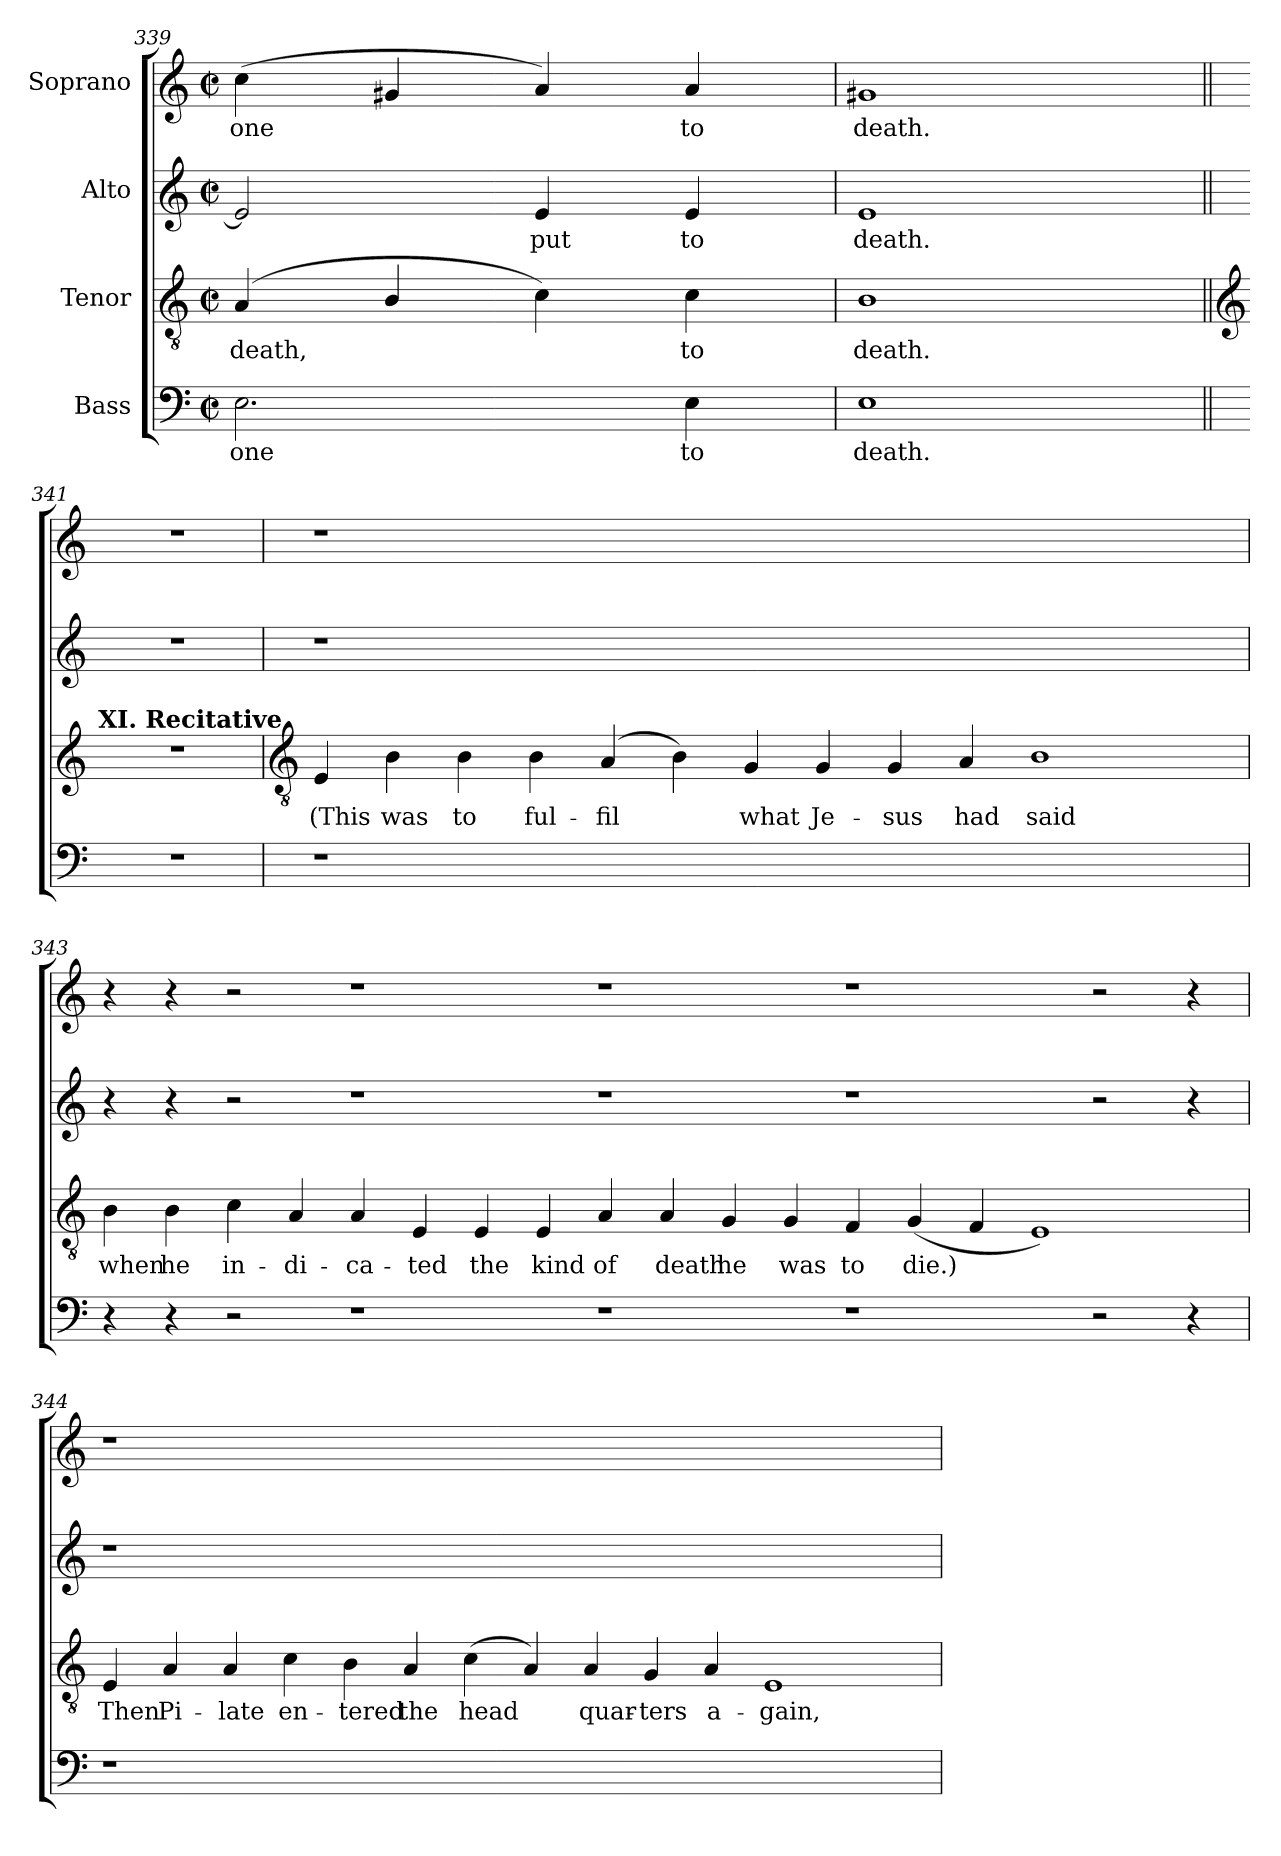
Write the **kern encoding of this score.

**kern	**text	**kern	**text	**kern	**text	**kern	**text
*part4	*part4	*part3	*part3	*part2	*part2	*part1	*part1
*staff4	*staff4	*staff3	*staff3	*staff2	*staff2	*staff1	*staff1
*I"Bass	*	*I"Tenor	*	*I"Alto	*	*I"Soprano	*
*clefF4	*	*clefGv2	*	*clefG2	*	*clefG2	*
*	*	*ITrd7c12	*	*	*	*	*
*k[]	*	*k[]	*	*k[]	*	*k[]	*
*C:	*	*C:	*	*C:	*	*C:	*
*M2/2	*	*M2/2	*	*M2/2	*	*M2/2	*
*met(c|)	*	*met(c|)	*	*met(c|)	*	*met(c|)	*
=339	=339	=339	=339	=339	=339	=339	=339
!	!LO:LY:b:color=#000000	!	!	!	!	!	!
!	!	!	!LO:LY:b:color=#000000	!	!	!	!
!	!	!	!	!	!	!	!LO:LY:b:color=#000000
2.Ei\	-one	(4AAi/	death,	2ei/]	.	(4cci\	-one
.	.	4BBi/	.	.	.	4g#Xi/	.
!	!	!	!	!	!LO:LY:b:color=#000000	!	!
.	.	4Ci\)	.	4ei/	put	4ai/)	.
!	!LO:LY:b:color=#000000	!	!	!	!	!	!
!	!	!	!LO:LY:b:color=#000000	!	!	!	!
!	!	!	!	!	!LO:LY:b:color=#000000	!	!
!	!	!	!	!	!	!	!LO:LY:b:color=#000000
4Ei\	to	4Ci\	to	4ei/	to	4ai/	to
=340	=340	=340	=340	=340	=340	=340	=340
!	!LO:LY:b:color=#000000	!	!	!	!	!	!
!	!	!	!LO:LY:b:color=#000000	!	!	!	!
!	!	!	!	!	!LO:LY:b:color=#000000	!	!
!	!	!	!	!	!	!	!LO:LY:b:color=#000000
1Ei	death.	1BBi	death.	1ei	death.	1g#Xi	death.
!!LO:PB:g=z
=341||	=341||	=341||	=341||	=341||	=341||	=341||	=341||
*	*	*stria0	*	*	*	*	*
*	*	*clefG2	*	*	*	*	*
!	!	!LO:TX:a:B:t=XI. Recitative	!	!	!	!	!
1r	.	1r	.	1r	.	1r	.
=342	=342	=342	=342	=342	=342	=342	=342
*	*	*clefGv2	*	*	*	*	*
!LO:N:vis=1	!	!	!	!	!	!	!
!	!	!	!LO:LY:b:color=#000000	!LO:N:vis=1	!	!LO:N:vis=1	!
1r	.	4EEi/	(This	1r	.	1r	.
!	!	!	!LO:LY:b:color=#000000	!	!	!	!
.	.	4BBi\	was	.	.	.	.
!	!	!	!LO:LY:b:color=#000000	!	!	!	!
.	.	4BBi\	to	.	.	.	.
!	!	!	!LO:LY:b:color=#000000	!	!	!	!
.	.	4BBi\	ful-	.	.	.	.
!	!	!	!LO:LY:b:color=#000000	!	!	!	!
0ryy	.	(4AAi/	-fil	0ryy	.	0ryy	.
.	.	4BBi\)	.	.	.	.	.
!	!	!	!LO:LY:b:color=#000000	!	!	!	!
.	.	4GGi/	what	.	.	.	.
!	!	!	!LO:LY:b:color=#000000	!	!	!	!
.	.	4GGi/	Je-	.	.	.	.
!	!	!	!LO:LY:b:color=#000000	!	!	!	!
.	.	4GGi/	-sus	.	.	.	.
!	!	!	!LO:LY:b:color=#000000	!	!	!	!
.	.	4AAi/	had	.	.	.	.
!	!	!	!LO:LY:b:color=#000000	!	!	!	!
.	.	1BBi	said	.	.	.	.
2ryy	.	.	.	2ryy	.	2ryy	.
=343	=343	=343	=343	=343	=343	=343	=343
!	!	!	!LO:LY:b:color=#000000	!	!	!	!
4r	.	4BBi\	when	4r	.	4r	.
!	!	!	!LO:LY:b:color=#000000	!	!	!	!
4r	.	4BBi\	he	4r	.	4r	.
!	!	!	!LO:LY:b:color=#000000	!	!	!	!
2r	.	4Ci\	in-	2r	.	2r	.
!	!	!	!LO:LY:b:color=#000000	!	!	!	!
.	.	4AAi/	-di-	.	.	.	.
!	!	!	!LO:LY:b:color=#000000	!	!	!	!
1r	.	4AAi/	-ca-	1r	.	1r	.
!	!	!	!LO:LY:b:color=#000000	!	!	!	!
.	.	4EEi/	-ted	.	.	.	.
!	!	!	!LO:LY:b:color=#000000	!	!	!	!
.	.	4EEi/	the	.	.	.	.
!	!	!	!LO:LY:b:color=#000000	!	!	!	!
.	.	4EEi/	kind	.	.	.	.
!	!	!	!LO:LY:b:color=#000000	!	!	!	!
1r	.	4AAi/	of	1r	.	1r	.
!	!	!	!LO:LY:b:color=#000000	!	!	!	!
.	.	4AAi/	death	.	.	.	.
!	!	!	!LO:LY:b:color=#000000	!	!	!	!
.	.	4GGi/	he	.	.	.	.
!	!	!	!LO:LY:b:color=#000000	!	!	!	!
.	.	4GGi/	was	.	.	.	.
!	!	!	!LO:LY:b:color=#000000	!	!	!	!
1r	.	4FFi/	to	1r	.	1r	.
!	!	!	!LO:LY:b:color=#000000	!	!	!	!
.	.	(4GGi/	die.)	.	.	.	.
.	.	4FFi/	.	.	.	.	.
.	.	1EEi)	.	.	.	.	.
2r	.	.	.	2r	.	2r	.
4r	.	.	.	4r	.	4r	.
!!LO:LB:g=z
=344	=344	=344	=344	=344	=344	=344	=344
!LO:N:vis=1	!	!	!	!	!	!	!
!	!	!	!LO:LY:b:color=#000000	!LO:N:vis=1	!	!LO:N:vis=1	!
1r	.	4EEi/	Then	1r	.	1r	.
!	!	!	!LO:LY:b:color=#000000	!	!	!	!
.	.	4AAi/	Pi-	.	.	.	.
!	!	!	!LO:LY:b:color=#000000	!	!	!	!
.	.	4AAi/	-late	.	.	.	.
!	!	!	!LO:LY:b:color=#000000	!	!	!	!
.	.	4Ci\	en-	.	.	.	.
!	!	!	!LO:LY:b:color=#000000	!	!	!	!
0ryy	.	4BBi\	-tered	0ryy	.	0ryy	.
!	!	!	!LO:LY:b:color=#000000	!	!	!	!
.	.	4AAi/	the	.	.	.	.
!	!	!	!LO:LY:b:color=#000000	!	!	!	!
.	.	(4Ci\	head	.	.	.	.
.	.	4AAi/)	.	.	.	.	.
!	!	!	!LO:LY:b:color=#000000	!	!	!	!
.	.	4AAi/	quar-	.	.	.	.
!	!	!	!LO:LY:b:color=#000000	!	!	!	!
.	.	4GGi/	-ters	.	.	.	.
!	!	!	!LO:LY:b:color=#000000	!	!	!	!
.	.	4AAi/	a-	.	.	.	.
!	!	!	!LO:LY:b:color=#000000	!	!	!	!
.	.	1EEi	-gain,	.	.	.	.
2.ryy	.	.	.	2.ryy	.	2.ryy	.
=	=	=	=	=	=	=	=
*-	*-	*-	*-	*-	*-	*-	*-
